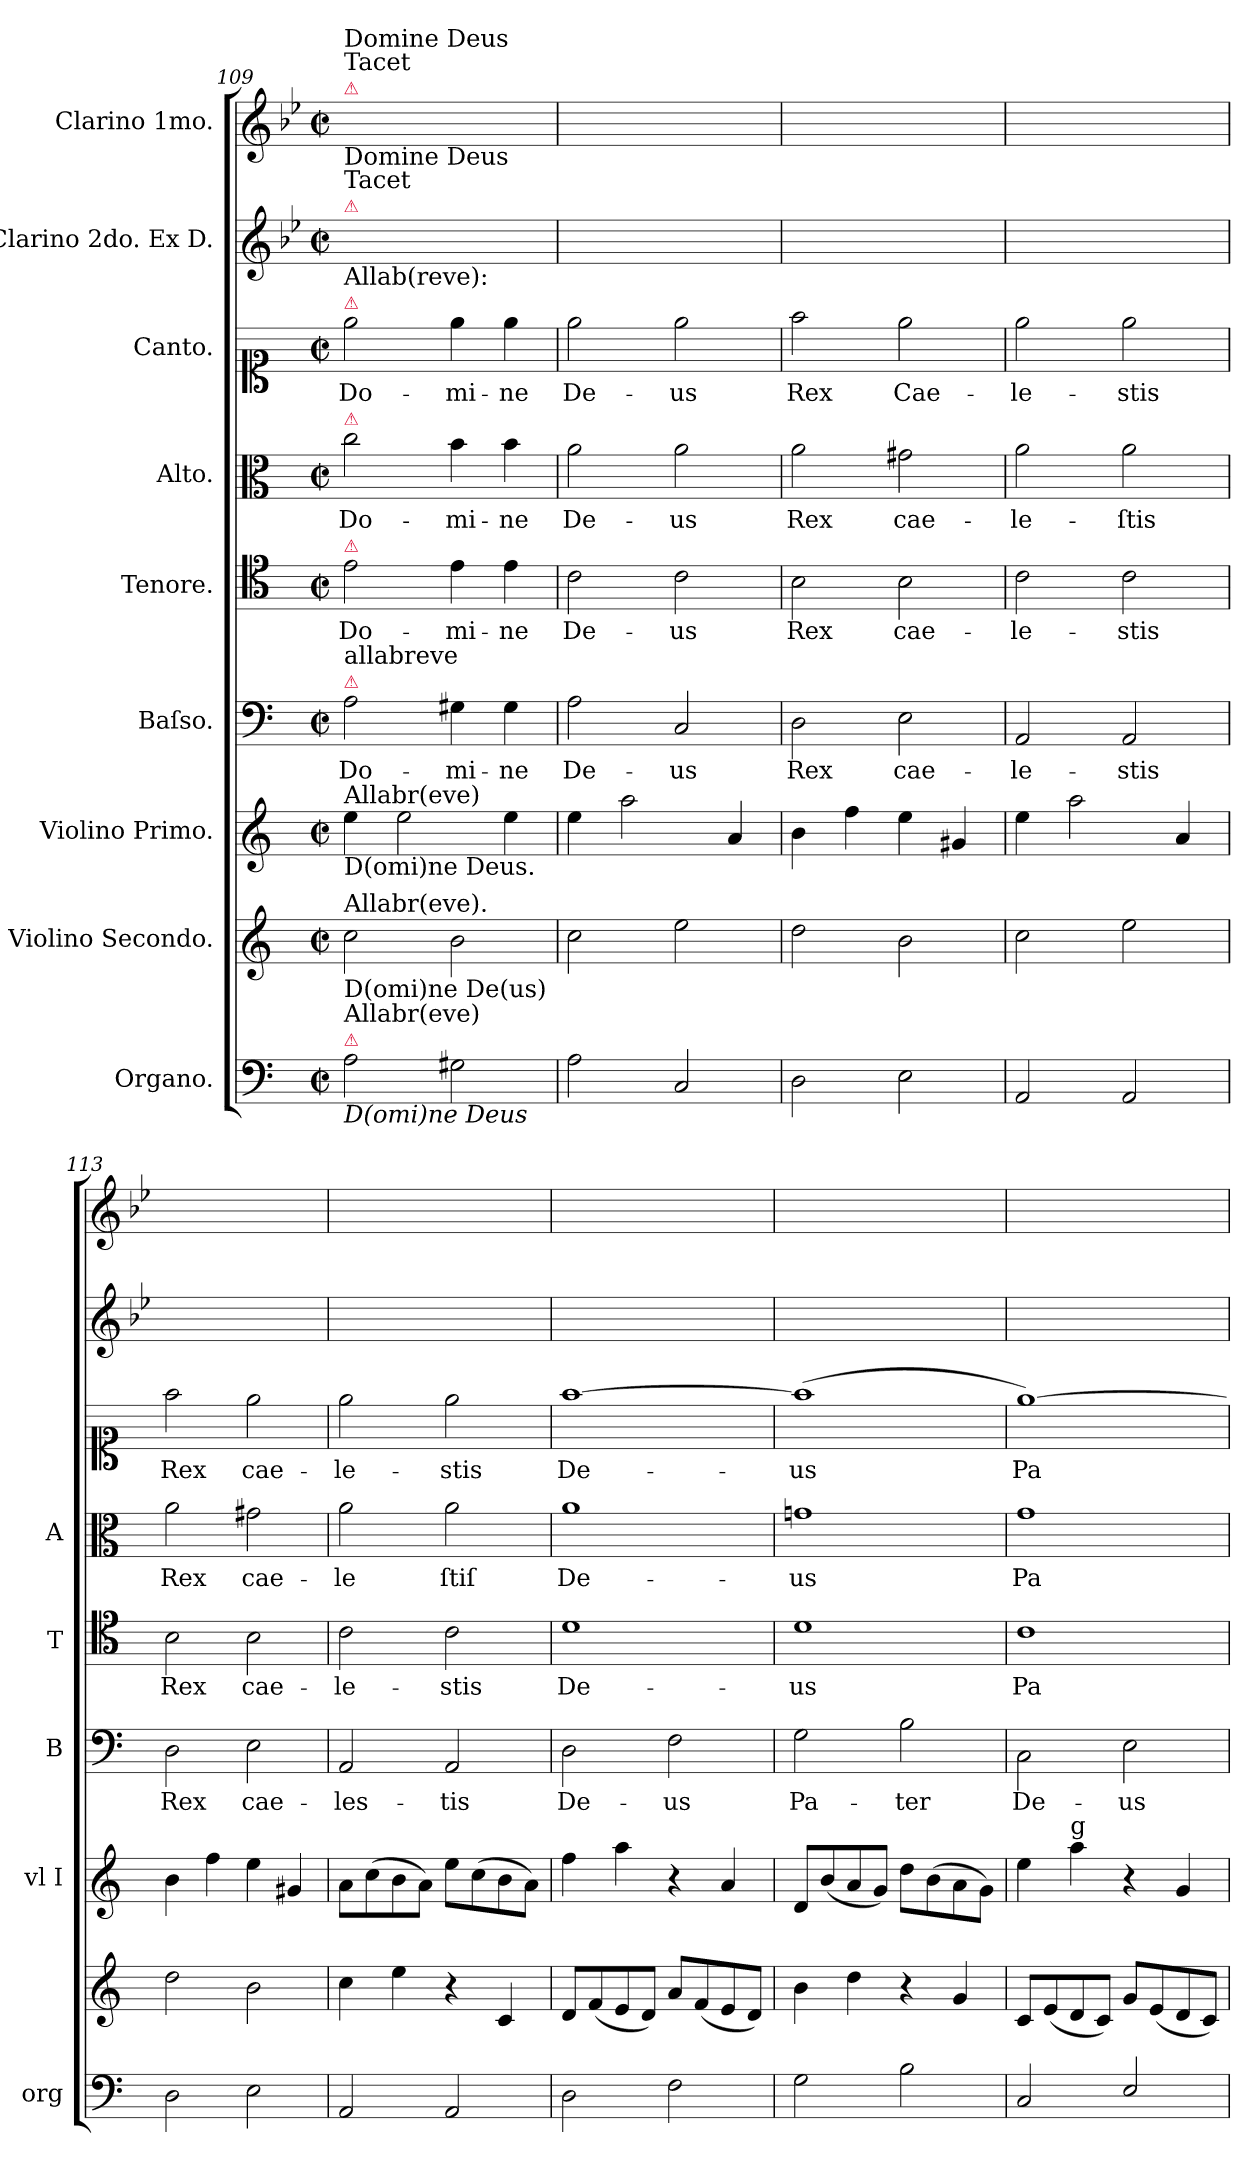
**kern	**kern	**kern	**kern	**text	**kern	**text	**kern	**text	**kern	**text	**kern	**kern
*part9	*part8	*part7	*part6	*part6	*part5	*part5	*part4	*part4	*part3	*part3	*part2	*part1
*staff9	*staff8	*staff7	*staff6	*staff6	*staff5	*staff5	*staff4	*staff4	*staff3	*staff3	*staff2	*staff1
*I"Organo.	*I"Violino Secondo.	*I"Violino Primo.	*I"Baſso.	*	*I"Tenore.	*	*I"Alto.	*	*I"Canto.	*	*I"Clarino 2do. Ex D.	*I"Clarino 1mo.
*I'org	*	*I'vl I	*I'B	*	*I'T	*	*I'A	*	*	*	*	*
*clefF4	*clefG2	*clefG2	*clefF4	*	*clefC4	*	*clefC3	*	*clefC1	*	*clefG2	*clefG2
*	*	*	*	*	*	*	*	*	*	*	*ITrd-1c-2	*ITrd-1c-2
*k[]	*k[]	*k[]	*k[]	*	*k[]	*	*k[]	*	*k[]	*	*k[]	*k[]
*M2/2	*M2/2	*M2/2	*M2/2	*	*M2/2	*	*M2/2	*	*M2/2	*	*M2/2	*M2/2
*met(c|)	*met(c|)	*met(c|)	*met(c|)	*	*met(c|)	*	*met(c|)	*	*met(c|)	*	*met(c|)	*met(c|)
=109	=109	=109	=109	=109	=109	=109	=109	=109	=109	=109	=109	=109
!	!	!	!	!	!	!	!	!	!	!	!	!LO:TX:a:color=crimson:t=⚠
!	!	!	!	!	!	!	!	!	!	!	!	!LO:TX:a:t=Domine Deus\nTacet
!	!	!	!	!	!	!	!	!	!	!	!LO:TX:a:color=crimson:t=⚠	!
!	!	!	!	!	!	!	!	!	!	!	!LO:TX:a:t=Domine Deus\nTacet	!
!	!	!	!	!	!	!	!	!	!LO:TX:a:color=crimson:t=⚠	!	!	!
!	!	!	!	!	!	!	!	!	!LO:TX:a:t=Allab(reve)&colon;	!	!	!
!	!	!	!	!	!	!	!LO:TX:a:color=crimson:t=⚠	!	!	!	!	!
!	!	!	!	!	!LO:TX:a:color=crimson:t=⚠	!	!	!	!	!	!	!
!	!	!	!LO:TX:a:color=crimson:t=⚠	!	!	!	!	!	!	!	!	!
!	!	!	!LO:TX:a:t=allabreve	!	!	!	!	!	!	!	!	!
!	!	!LO:TX:b:t=D(omi)ne Deus.	!	!	!	!	!	!	!	!	!	!
!	!	!LO:TX:a:t=Allabr(eve)	!	!	!	!	!	!	!	!	!	!
!	!LO:TX:b:t=D(omi)ne De(us)	!	!	!	!	!	!	!	!	!	!	!
!	!LO:TX:a:t=Allabr(eve).	!	!	!	!	!	!	!	!	!	!	!
!LO:TX:b:i:t=D(omi)ne Deus	!	!	!	!	!	!	!	!	!	!	!	!
!LO:TX:a:color=crimson:t=⚠	!	!	!	!	!	!	!	!	!	!	!	!
!LO:TX:a:t=Allabr(eve)	!	!	!	!	!	!	!	!	!	!	!	!
2A\	2cc\	4ee\	2A\	Do-	2e\	Do-	2cc\	Do-	2ee\	Do-	1ryy	1ryy
.	.	2ee\	.	.	.	.	.	.	.	.	.	.
2G#X\	2b\	.	4G#X\	-mi-	4e\	-mi-	4b\	-mi-	4ee\	-mi-	.	.
.	.	4ee\	4G#\	-ne	4e\	-ne	4b\	-ne	4ee\	-ne	.	.
=110	=110	=110	=110	=110	=110	=110	=110	=110	=110	=110	=110	=110
2A\	2cc\	4ee\	2A\	De-	2c\	De-	2a\	De-	2ee\	De-	1ryy	1ryy
.	.	2aa\	.	.	.	.	.	.	.	.	.	.
2C/	2ee\	.	2C/	-us	2c\	-us	2a\	-us	2ee\	-us	.	.
.	.	4a/	.	.	.	.	.	.	.	.	.	.
=111	=111	=111	=111	=111	=111	=111	=111	=111	=111	=111	=111	=111
2D\	2dd\	4b\	2D\	Rex	2B\	Rex	2a\	Rex	2ff\	Rex	1ryy	1ryy
.	.	4ff\	.	.	.	.	.	.	.	.	.	.
2E\	2b\	4ee\	2E\	cae-	2B\	cae-	2g#X\	cae-	2ee\	Cae-	.	.
.	.	4g#X/	.	.	.	.	.	.	.	.	.	.
=112	=112	=112	=112	=112	=112	=112	=112	=112	=112	=112	=112	=112
2AA/	2cc\	4ee\	2AA/	-le-	2c\	-le-	2a\	-le-	2ee\	-le-	1ryy	1ryy
.	.	2aa\	.	.	.	.	.	.	.	.	.	.
2AA/	2ee\	.	2AA/	-stis	2c\	-stis	2a\	-ſtis	2ee\	-stis	.	.
.	.	4a/	.	.	.	.	.	.	.	.	.	.
=113	=113	=113	=113	=113	=113	=113	=113	=113	=113	=113	=113	=113
!	!	!	!	!	!	!	!	!	!	!LO:LY:i	!	!
2D\	2dd\	4b\	2D\	Rex	2B\	Rex	2a\	Rex	2ff\	Rex	1ryy	1ryy
.	.	4ff\	.	.	.	.	.	.	.	.	.	.
!	!	!	!	!	!	!	!	!	!	!LO:LY:i	!	!
2E\	2b\	4ee\	2E\	cae-	2B\	cae-	2g#X\	cae-	2ee\	cae-	.	.
.	.	4g#X/	.	.	.	.	.	.	.	.	.	.
=114	=114	=114	=114	=114	=114	=114	=114	=114	=114	=114	=114	=114
!	!	!	!	!	!	!	!	!	!	!LO:LY:i	!	!
2AA/	4cc\	8a\L	2AA/	-les-	2c\	-le-	2a\	-le	2ee\	-le-	1ryy	1ryy
.	.	(>8cc\	.	.	.	.	.	.	.	.	.	.
.	4ee\	8b\	.	.	.	.	.	.	.	.	.	.
.	.	8a\J)	.	.	.	.	.	.	.	.	.	.
!	!	!	!	!	!	!	!	!	!	!LO:LY:i	!	!
2AA/	4r	8ee\L	2AA/	-tis	2c\	-stis	2a\	-ſtiſ	2ee\	-stis	.	.
.	.	(>8cc\	.	.	.	.	.	.	.	.	.	.
.	4c/	8b\	.	.	.	.	.	.	.	.	.	.
.	.	8a\J)	.	.	.	.	.	.	.	.	.	.
=115	=115	=115	=115	=115	=115	=115	=115	=115	=115	=115	=115	=115
2D\	8d/L	4ff\	2D\	De-	1d	De-	1a	De-	[1ff	De-	1ryy	1ryy
.	(<8f/	.	.	.	.	.	.	.	.	.	.	.
.	8e/	4aa\	.	.	.	.	.	.	.	.	.	.
.	8d/J)	.	.	.	.	.	.	.	.	.	.	.
2F\	8a/L	4r	2F\	-us	.	.	.	.	.	.	.	.
.	(<8f/	.	.	.	.	.	.	.	.	.	.	.
.	8e/	4a/	.	.	.	.	.	.	.	.	.	.
.	8d/J)	.	.	.	.	.	.	.	.	.	.	.
=116	=116	=116	=116	=116	=116	=116	=116	=116	=116	=116	=116	=116
2G\	4b\	8d/L	2G\	Pa-	1d	-us	1gn	-us	(<1ff]	-us	1ryy	1ryy
.	.	(<8b/	.	.	.	.	.	.	.	.	.	.
.	4dd\	8a/	.	.	.	.	.	.	.	.	.	.
.	.	8g/J)	.	.	.	.	.	.	.	.	.	.
2B\	4r	8dd\L	2B\	-ter	.	.	.	.	.	.	.	.
.	.	(>8b\	.	.	.	.	.	.	.	.	.	.
.	4g/	8a\	.	.	.	.	.	.	.	.	.	.
.	.	8g\J)	.	.	.	.	.	.	.	.	.	.
=117	=117	=117	=117	=117	=117	=117	=117	=117	=117	=117	=117	=117
2C/	8c/L	4ee\	2C\	De-	1c	Pa-	1g	Pa-	[1ee)	Pa-	1ryy	1ryy
.	(<8e/	.	.	.	.	.	.	.	.	.	.	.
!	!	!LO:TX:a:t=g	!	!	!	!	!	!	!	!	!	!
.	8d/	4aa\	.	.	.	.	.	.	.	.	.	.
.	8c/J)	.	.	.	.	.	.	.	.	.	.	.
2E/	8g/L	4r	2E\	-us	.	.	.	.	.	.	.	.
.	(<8e/	.	.	.	.	.	.	.	.	.	.	.
.	8d/	4g/	.	.	.	.	.	.	.	.	.	.
.	8c/J)	.	.	.	.	.	.	.	.	.	.	.
=	=	=	=	=	=	=	=	=	=	=	=	=
*-	*-	*-	*-	*-	*-	*-	*-	*-	*-	*-	*-	*-
